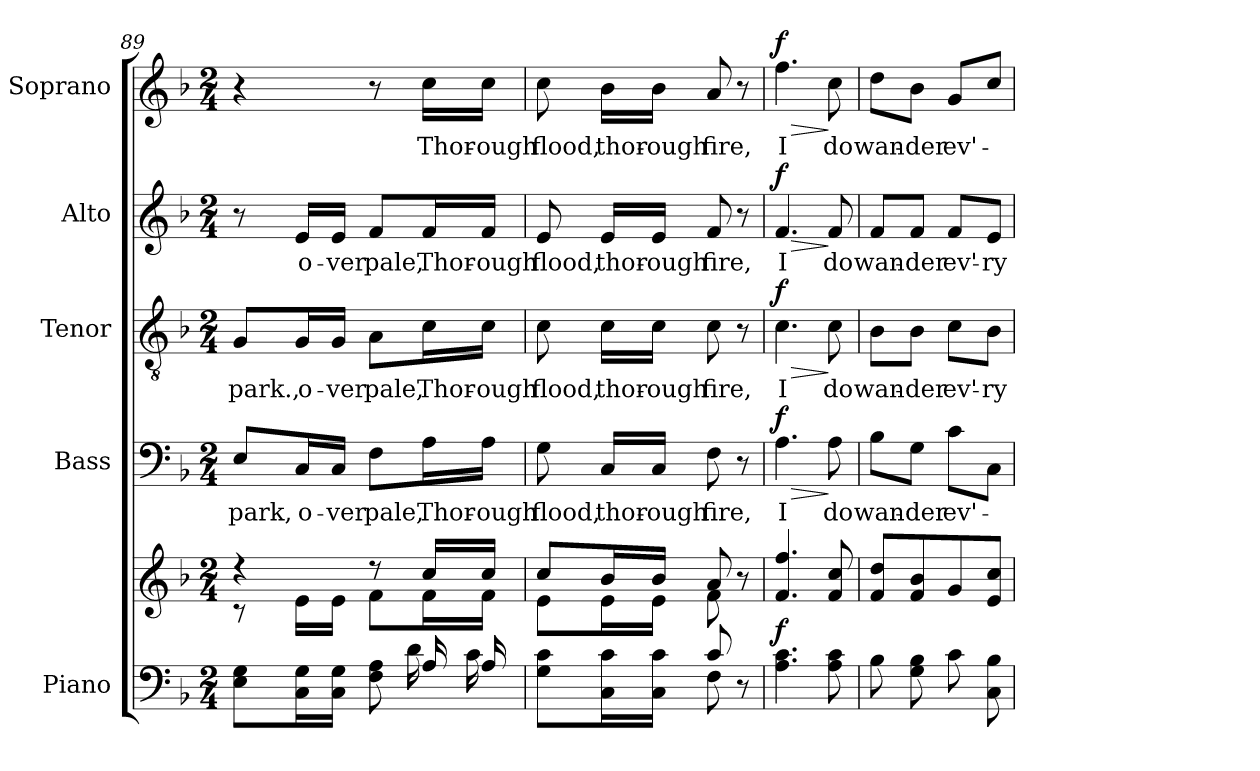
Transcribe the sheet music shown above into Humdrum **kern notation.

**kern	**kern	**dynam	**kern	**text	**dynam	**kern	**text	**dynam	**kern	**text	**dynam	**kern	**text	**dynam
*part5	*part5	*part5	*part4	*part4	*part4	*part3	*part3	*part3	*part2	*part2	*part2	*part1	*part1	*part1
*staff6	*staff5	*staff5/6	*staff4	*staff4	*staff4	*staff3	*staff3	*staff3	*staff2	*staff2	*staff2	*staff1	*staff1	*staff1
*I"Piano	*	*	*I"Bass	*	*	*I"Tenor	*	*	*I"Alto	*	*	*I"Soprano	*	*
*I'Pno.	*	*	*I'B.	*	*	*I'T.	*	*	*I'A.	*	*	*I'S.	*	*
!!LO:LB:g=z
*clefF4	*clefG2	*	*clefF4	*	*	*clefGv2	*	*	*clefG2	*	*	*clefG2	*	*
*	*	*	*	*	*	*ITrd7c12	*	*	*	*	*	*	*	*
*k[b-]	*k[b-]	*	*k[b-]	*	*	*k[b-]	*	*	*k[b-]	*	*	*k[b-]	*	*
*F:	*F:	*	*F:	*	*	*F:	*	*	*F:	*	*	*F:	*	*
*M2/4	*M2/4	*	*M2/4	*	*	*M2/4	*	*	*M2/4	*	*	*M2/4	*	*
=89	=89	=89	=89	=89	=89	=89	=89	=89	=89	=89	=89	=89	=89	=89
*^	*^	*	*	*	*	*	*	*	*	*	*	*	*	*
!	!	!	!	!	!	!LO:LY:b:color=#000000	!	!	!	!	!	!	!	!	!	!
!	!	!	!	!	!	!	!	!	!LO:LY:b:color=#000000	!	!	!	!	!	!	!
4.ryy	8Ei\ 8GiL	4r	8r	.	8Ei/L	park,	.	8GGi/L	park.,	.	8r	.	.	4r	.	.
!	!	!	!	!	!	!LO:LY:b:color=#000000	!	!	!	!	!	!	!	!	!	!
!	!	!	!	!	!	!	!	!	!LO:LY:b:color=#000000	!	!	!	!	!	!	!
!	!	!	!	!	!	!	!	!	!	!	!	!LO:LY:b:color=#000000	!	!	!	!
.	16Ci\ 16GiL	.	16ei\LL	.	16Ci/L	o-	.	16GGi/L	o-	.	16ei/LL	o-	.	.	.	.
!	!	!	!	!	!	!LO:LY:b:color=#000000	!	!	!	!	!	!	!	!	!	!
!	!	!	!	!	!	!	!	!	!LO:LY:b:color=#000000	!	!	!	!	!	!	!
!	!	!	!	!	!	!	!	!	!	!	!	!LO:LY:b:color=#000000	!	!	!	!
.	16Ci\ 16GiJJ	.	16ei\JJ	.	16Ci/JJ	-ver	.	16GGi/JJ	-ver	.	16ei/JJ	-ver	.	.	.	.
!	!	!	!	!	!	!LO:LY:b:color=#000000	!	!	!	!	!	!	!	!	!	!
!	!	!	!	!	!	!	!	!	!LO:LY:b:color=#000000	!	!	!	!	!	!	!
!	!	!	!	!	!	!	!	!	!	!	!	!LO:LY:b:color=#000000	!	!	!	!
.	8Fi\ 8Ai	8r	8fi\L	.	8Fi\L	pale,	.	8AAi\L	pale,	.	8fi/L	pale,	.	8r	.	.
!	!	!	!	!	!	!LO:LY:b:color=#000000	!	!	!	!	!	!	!	!	!	!
!	!	!	!	!	!	!	!	!	!LO:LY:b:color=#000000	!	!	!	!	!	!	!
!	!	!	!	!	!	!	!	!	!	!	!	!LO:LY:b:color=#000000	!	!	!	!
!	!	!	!	!	!	!	!	!	!	!	!	!	!	!	!LO:LY:b:color=#000000	!
16Ai/	16di\	16cci/LL	16fi\L	.	16Ai\L	Thor-	.	16Ci\L	Thor-	.	16fi/L	Thor-	.	16cci\LL	Thor-	.
!	!	!	!	!	!	!LO:LY:b:color=#000000	!	!	!	!	!	!	!	!	!	!
!	!	!	!	!	!	!	!	!	!LO:LY:b:color=#000000	!	!	!	!	!	!	!
!	!	!	!	!	!	!	!	!	!	!	!	!LO:LY:b:color=#000000	!	!	!	!
!	!	!	!	!	!	!	!	!	!	!	!	!	!	!	!LO:LY:b:color=#000000	!
16Ai/	16ci\	16cci/JJ	16fi\JJ	.	16Ai\JJ	-ough	.	16Ci\JJ	-ough	.	16fi/JJ	-ough	.	16cci\JJ	-ough	.
=90	=90	=90	=90	=90	=90	=90	=90	=90	=90	=90	=90	=90	=90	=90	=90	=90
!	!	!	!	!	!	!LO:LY:b:color=#000000	!	!	!	!	!	!	!	!	!	!
!	!	!	!	!	!	!	!	!	!LO:LY:b:color=#000000	!	!	!	!	!	!	!
!	!	!	!	!	!	!	!	!	!	!	!	!LO:LY:b:color=#000000	!	!	!	!
!	!	!	!	!	!	!	!	!	!	!	!	!	!	!	!LO:LY:b:color=#000000	!
4ryy	8Gi\ 8ciL	8cci/L	8ei\L	.	8Gi\	flood,	.	8Ci\	flood,	.	8ei/	flood,	.	8cci\	flood,	.
!	!	!	!	!	!	!LO:LY:b:color=#000000	!	!	!	!	!	!	!	!	!	!
!	!	!	!	!	!	!	!	!	!LO:LY:b:color=#000000	!	!	!	!	!	!	!
!	!	!	!	!	!	!	!	!	!	!	!	!LO:LY:b:color=#000000	!	!	!	!
!	!	!	!	!	!	!	!	!	!	!	!	!	!	!	!LO:LY:b:color=#000000	!
.	16Ci\ 16ciL	16b-i/L	16ei\L	.	16Ci/LL	thor-	.	16Ci\LL	thor-	.	16ei/LL	thor-	.	16b-i\LL	thor-	.
!	!	!	!	!	!	!LO:LY:b:color=#000000	!	!	!	!	!	!	!	!	!	!
!	!	!	!	!	!	!	!	!	!LO:LY:b:color=#000000	!	!	!	!	!	!	!
!	!	!	!	!	!	!	!	!	!	!	!	!LO:LY:b:color=#000000	!	!	!	!
!	!	!	!	!	!	!	!	!	!	!	!	!	!	!	!LO:LY:b:color=#000000	!
.	16Ci\ 16ciJJ	16b-i/JJ	16ei\JJ	.	16Ci/JJ	-ough	.	16Ci\JJ	-ough	.	16ei/JJ	-ough	.	16b-i\JJ	-ough	.
!	!	!	!	!	!	!LO:LY:b:color=#000000	!	!	!	!	!	!	!	!	!	!
!	!	!	!	!	!	!	!	!	!LO:LY:b:color=#000000	!	!	!	!	!	!	!
!	!	!	!	!	!	!	!	!	!	!	!	!LO:LY:b:color=#000000	!	!	!	!
!	!	!	!	!	!	!	!	!	!	!	!	!	!	!	!LO:LY:b:color=#000000	!
8ci/	8Fi\	8ai/	8fi\	.	8Fi\	fire,	.	8Ci\	fire,	.	8fi/	fire,	.	8ai/	fire,	.
8ryy	8r	8r	8ryy	.	8r	.	.	8r	.	.	8r	.	.	8r	.	.
*v	*v	*	*	*	*	*	*	*	*	*	*	*	*	*	*	*
*	*v	*v	*	*	*	*	*	*	*	*	*	*	*	*	*
=91	=91	=91	=91	=91	=91	=91	=91	=91	=91	=91	=91	=91	=91	=91
*^	*^	*	*	*	*	*	*	*	*	*	*	*	*	*
!	!	!	!	!	!	!LO:LY:b:color=#000000	!LO:HP:b	!	!	!	!	!	!	!	!	!
*v	*v	*	*	*	*	*	*	*	*	*	*	*	*	*	*	*
*	*v	*v	*	*	*	*	*	*	*	*	*	*	*	*	*
*^	*^	*	*	*	*	*	*	*	*	*	*	*	*	*
!	!	!	!	!	!	!	!	!	!LO:LY:b:color=#000000	!LO:HP:b	!	!	!	!	!	!
*v	*v	*	*	*	*	*	*	*	*	*	*	*	*	*	*	*
*	*v	*v	*	*	*	*	*	*	*	*	*	*	*	*	*
*^	*^	*	*	*	*	*	*	*	*	*	*	*	*	*
!	!	!	!	!	!	!	!	!	!	!	!	!LO:LY:b:color=#000000	!LO:HP:b	!	!	!
*v	*v	*	*	*	*	*	*	*	*	*	*	*	*	*	*	*
*	*v	*v	*	*	*	*	*	*	*	*	*	*	*	*	*
*^	*^	*	*	*	*	*	*	*	*	*	*	*	*	*
!	!	!	!	!	!	!	!	!	!	!	!	!	!	!	!LO:LY:b:color=#000000	!LO:HP:b
*v	*v	*	*	*	*	*	*	*	*	*	*	*	*	*	*	*
*	*v	*v	*	*	*	*	*	*	*	*	*	*	*	*	*
4.Ai\ 4.ci	4.fi/ 4.ffi	f	4.Ai\	I	> f	4.Ci\	I	> f	4.fi/	I	> f	4.ffi\	I	> f
!	!	!	!	!LO:LY:b:color=#000000	!	!	!	!	!	!	!	!	!	!
!	!	!	!	!	!	!	!LO:LY:b:color=#000000	!	!	!	!	!	!	!
!	!	!	!	!	!	!	!	!	!	!LO:LY:b:color=#000000	!	!	!	!
!	!	!	!	!	!	!	!	!	!	!	!	!	!LO:LY:b:color=#000000	!
8Ai\ 8ci	8fi/ 8cci	.	8Ai\	do	]	8Ci\	do	]	8fi/	do	]	8cci\	do	]
=92	=92	=92	=92	=92	=92	=92	=92	=92	=92	=92	=92	=92	=92	=92
!	!	!	!	!LO:LY:b:color=#000000	!	!	!	!	!	!	!	!	!	!
!	!	!	!	!	!	!	!LO:LY:b:color=#000000	!	!	!	!	!	!	!
!	!	!	!	!	!	!	!	!	!	!LO:LY:b:color=#000000	!	!	!	!
!	!	!	!	!	!	!	!	!	!	!	!	!	!LO:LY:b:color=#000000	!
8B-i\	8fi/ 8ddiL	.	8B-i\L	wan-	.	8BB-i\L	wan-	.	8fi/L	wan-	.	8ddi\L	wan-	.
!	!	!	!	!LO:LY:b:color=#000000	!	!	!	!	!	!	!	!	!	!
!	!	!	!	!	!	!	!LO:LY:b:color=#000000	!	!	!	!	!	!	!
!	!	!	!	!	!	!	!	!	!	!LO:LY:b:color=#000000	!	!	!	!
!	!	!	!	!	!	!	!	!	!	!	!	!	!LO:LY:b:color=#000000	!
8Gi\ 8B-i	8fi/ 8b-i	.	8Gi\J	-der	.	8BB-i\J	-der	.	8fi/J	-der	.	8b-i\J	-der	.
!	!	!	!	!LO:LY:b:color=#000000	!	!	!	!	!	!	!	!	!	!
!	!	!	!	!	!	!	!LO:LY:b:color=#000000	!	!	!	!	!	!	!
!	!	!	!	!	!	!	!	!	!	!LO:LY:b:color=#000000	!	!	!	!
!	!	!	!	!	!	!	!	!	!	!	!	!	!LO:LY:b:color=#000000	!
8ci\	8gi/	.	8ci\L	ev'-	.	8Ci\L	ev'-	.	8fi/L	ev'-	.	8gi/L	ev'-	.
!	!	!	!	!	!	!	!LO:LY:b:color=#000000	!	!	!	!	!	!	!
!	!	!	!	!	!	!	!	!	!	!LO:LY:b:color=#000000	!	!	!	!
8Ci\ 8B-i	8ei/ 8cciJ	.	8Ci\J	.	.	8BB-i\J	-ry-	.	8ei/J	-ry-	.	8cci/J	.	.
=	=	=	=	=	=	=	=	=	=	=	=	=	=	=
*-	*-	*-	*-	*-	*-	*-	*-	*-	*-	*-	*-	*-	*-	*-
